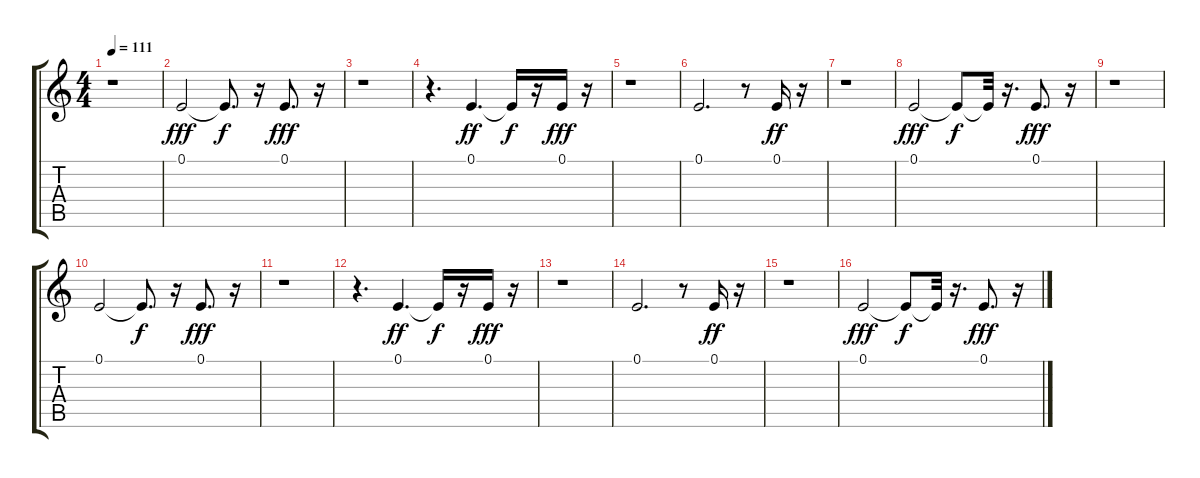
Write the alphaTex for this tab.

\track "" {instrument brightacousticpiano}
\staff {score tabs}
\tuning (E4 B3 G3 D3 A2 E2) {hide}
\ts (4 4)
\tempo 111
\clef g2
\ks c
r.1{dy fff} |
0.1.2 0.1{t}.8{d dy f} r.16 0.1.8{d dy fff} r.16 |
r.1 |
r.4{d} 0.1.4{d dy ff} 0.1{t}.16{dy f} r.16 0.1.16{dy fff} r.16 |
r.1 |
0.1.2{d} r.8 0.1.16{dy ff} r.16 |
r.1 |
0.1.2{dy fff} 0.1{t}.8{dy f} 0.1{t}.32 r.16{d} 0.1.8{d dy fff} r.16 |
r.1 |
0.1.2 0.1{t}.8{d dy f} r.16 0.1.8{d dy fff} r.16 |
r.1 |
r.4{d} 0.1.4{d dy ff} 0.1{t}.16{dy f} r.16 0.1.16{dy fff} r.16 |
r.1 |
0.1.2{d} r.8 0.1.16{dy ff} r.16 |
r.1 |
0.1.2{dy fff} 0.1{t}.8{dy f} 0.1{t}.32 r.16{d} 0.1.8{d dy fff} r.16
